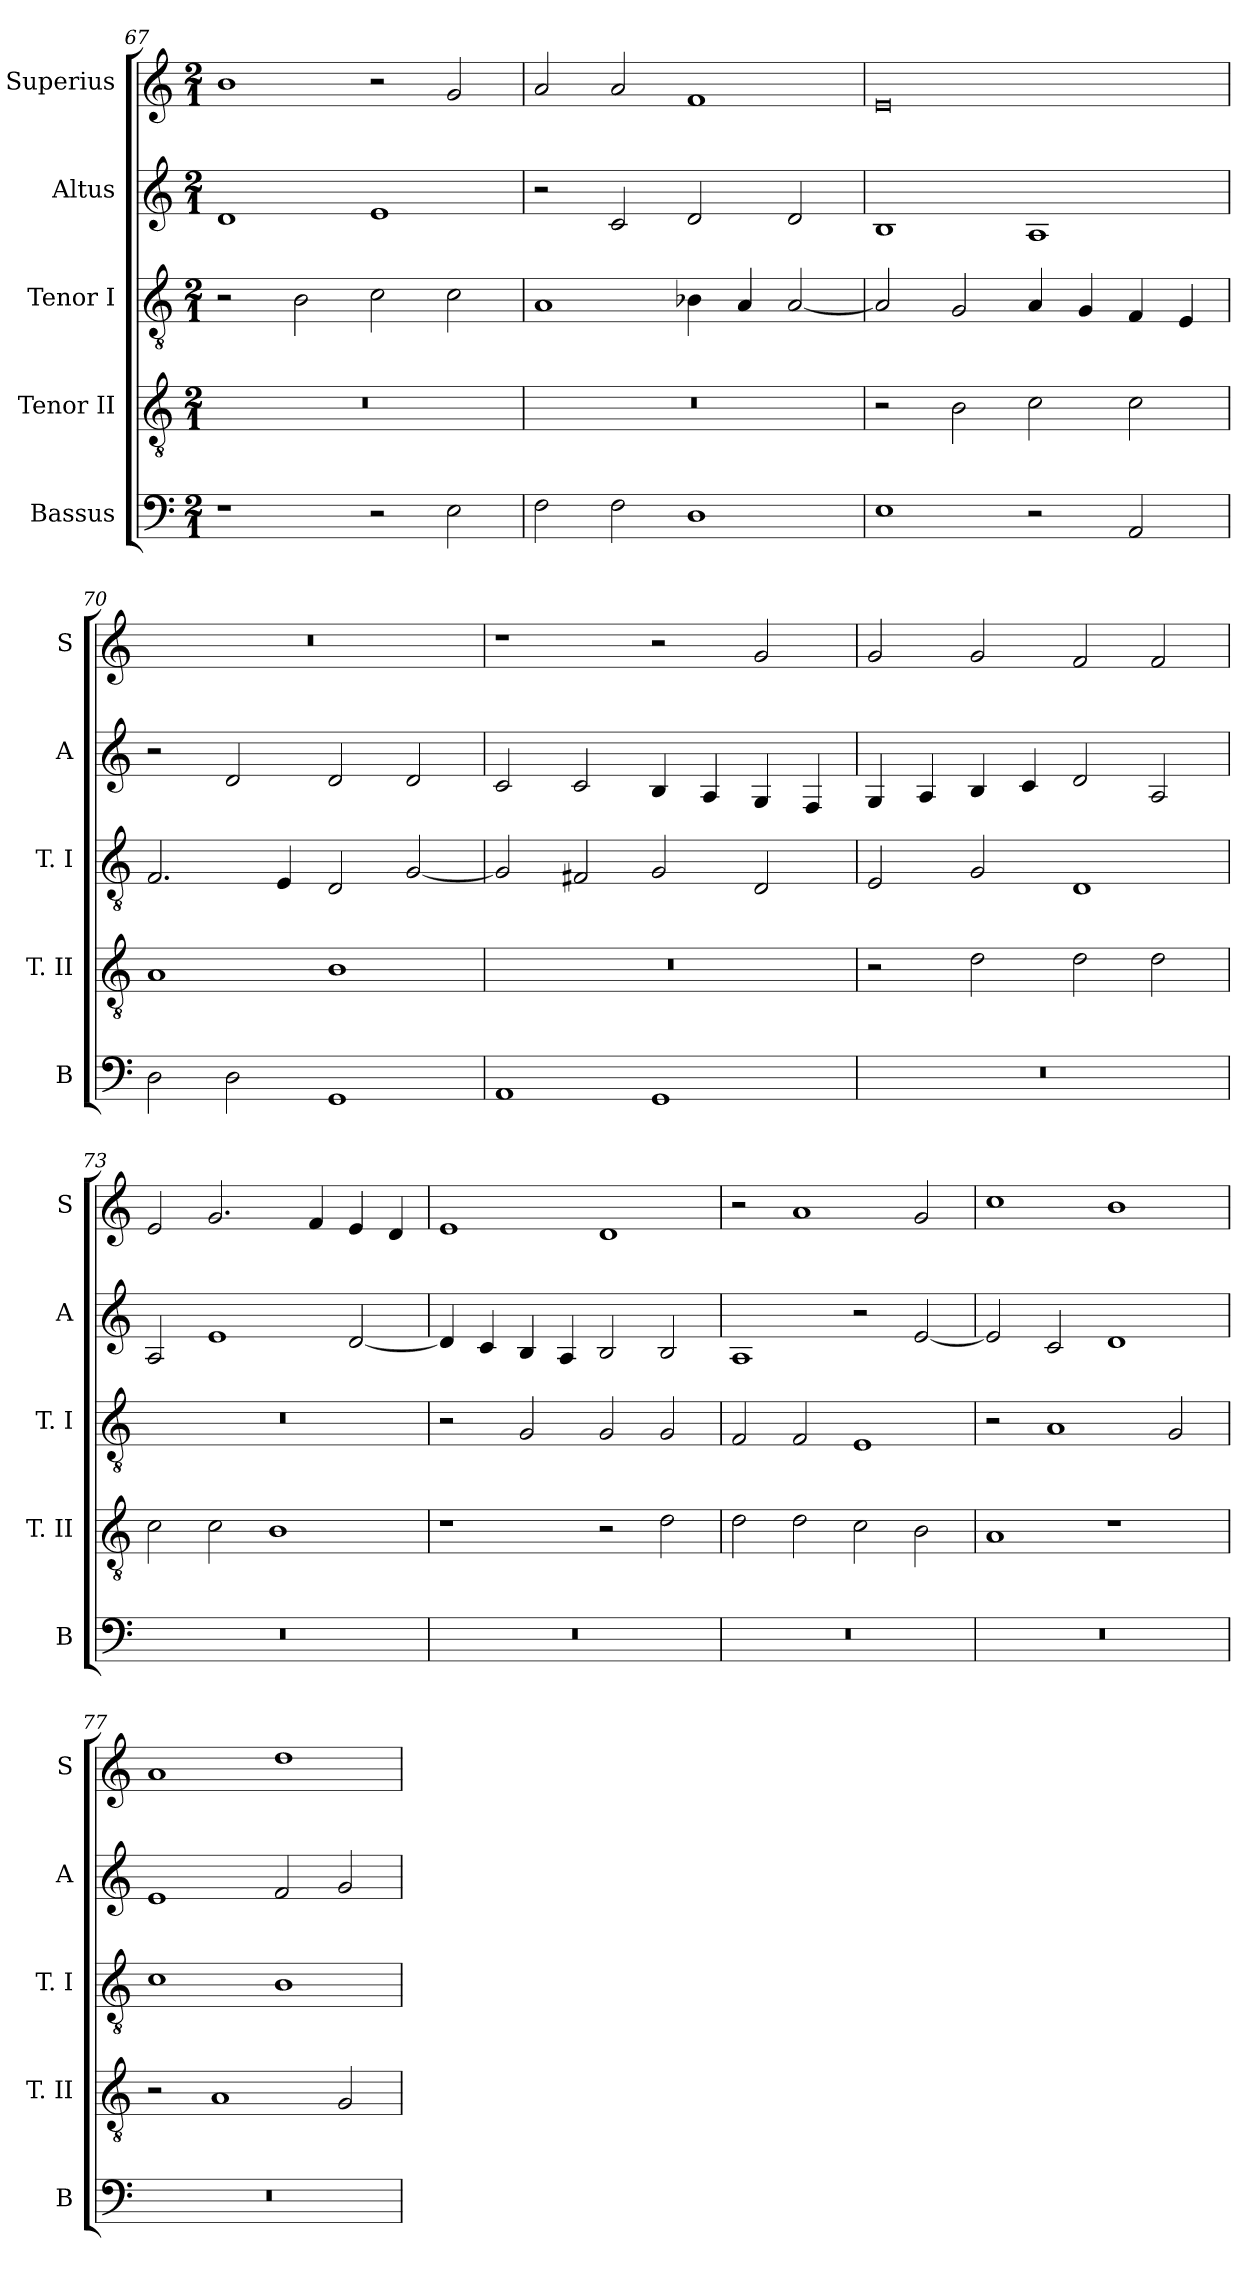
**kern	**kern	**kern	**kern	**kern
*part5	*part4	*part3	*part2	*part1
*staff5	*staff4	*staff3	*staff2	*staff1
*I"Bassus	*I"Tenor II	*I"Tenor I	*I"Altus	*I"Superius
*I'B	*I'T. II	*I'T. I	*I'A	*I'S
*clefF4	*clefGv2	*clefGv2	*clefG2	*clefG2
*k[]	*k[]	*k[]	*k[]	*k[]
*C:	*C:	*C:	*C:	*C:
*M2/1	*M2/1	*M2/1	*M2/1	*M2/1
=67	=67	=67	=67	=67
1r	0r	2r	1d	1b
.	.	2B	.	.
2r	.	2c	1e	2r
2E	.	2c	.	2g
=68	=68	=68	=68	=68
2F	0r	1A	2r	2a
2F	.	.	2c	2a
1D	.	4B-X	2d	1f
.	.	4A	.	.
.	.	[2A	2d	.
=69	=69	=69	=69	=69
1E	2r	2A]	1B	0e
.	2B	2G	.	.
2r	2c	4A	1A	.
.	.	4G	.	.
2AA	2c	4F	.	.
.	.	4E	.	.
=70	=70	=70	=70	=70
2D	1A	2.F	2r	0r
2D	.	.	2d	.
.	.	4E	.	.
1GG	1B	2D	2d	.
.	.	[2G	2d	.
=71	=71	=71	=71	=71
1AA	0r	2G]	2c	1r
.	.	2F#X	2c	.
1GG	.	2G	4B	2r
.	.	.	4A	.
.	.	2D	4G	2g
.	.	.	4F	.
=72	=72	=72	=72	=72
0r	2r	2E	4G	2g
.	.	.	4A	.
.	2d	2G	4B	2g
.	.	.	4c	.
.	2d	1D	2d	2f
.	2d	.	2A	2f
=73	=73	=73	=73	=73
0r	2c	0r	2A	2e
.	2c	.	1e	2.g
.	1B	.	.	.
.	.	.	.	4f
.	.	.	[2d	4e
.	.	.	.	4d
=74	=74	=74	=74	=74
0r	1r	2r	4d]	1e
.	.	.	4c	.
.	.	2G	4B	.
.	.	.	4A	.
.	2r	2G	2B	1d
.	2d	2G	2B	.
=75	=75	=75	=75	=75
0r	2d	2F	1A	2r
.	2d	2F	.	1a
.	2c	1E	2r	.
.	2B	.	[2e	2g
=76	=76	=76	=76	=76
0r	1A	2r	2e]	1cc
.	.	1A	2c	.
.	1r	.	1d	1b
.	.	2G	.	.
=77	=77	=77	=77	=77
0r	2r	1c	1e	1a
.	1A	.	.	.
.	.	1B	2f	1dd
.	2G	.	2g	.
=	=	=	=	=
*-	*-	*-	*-	*-
